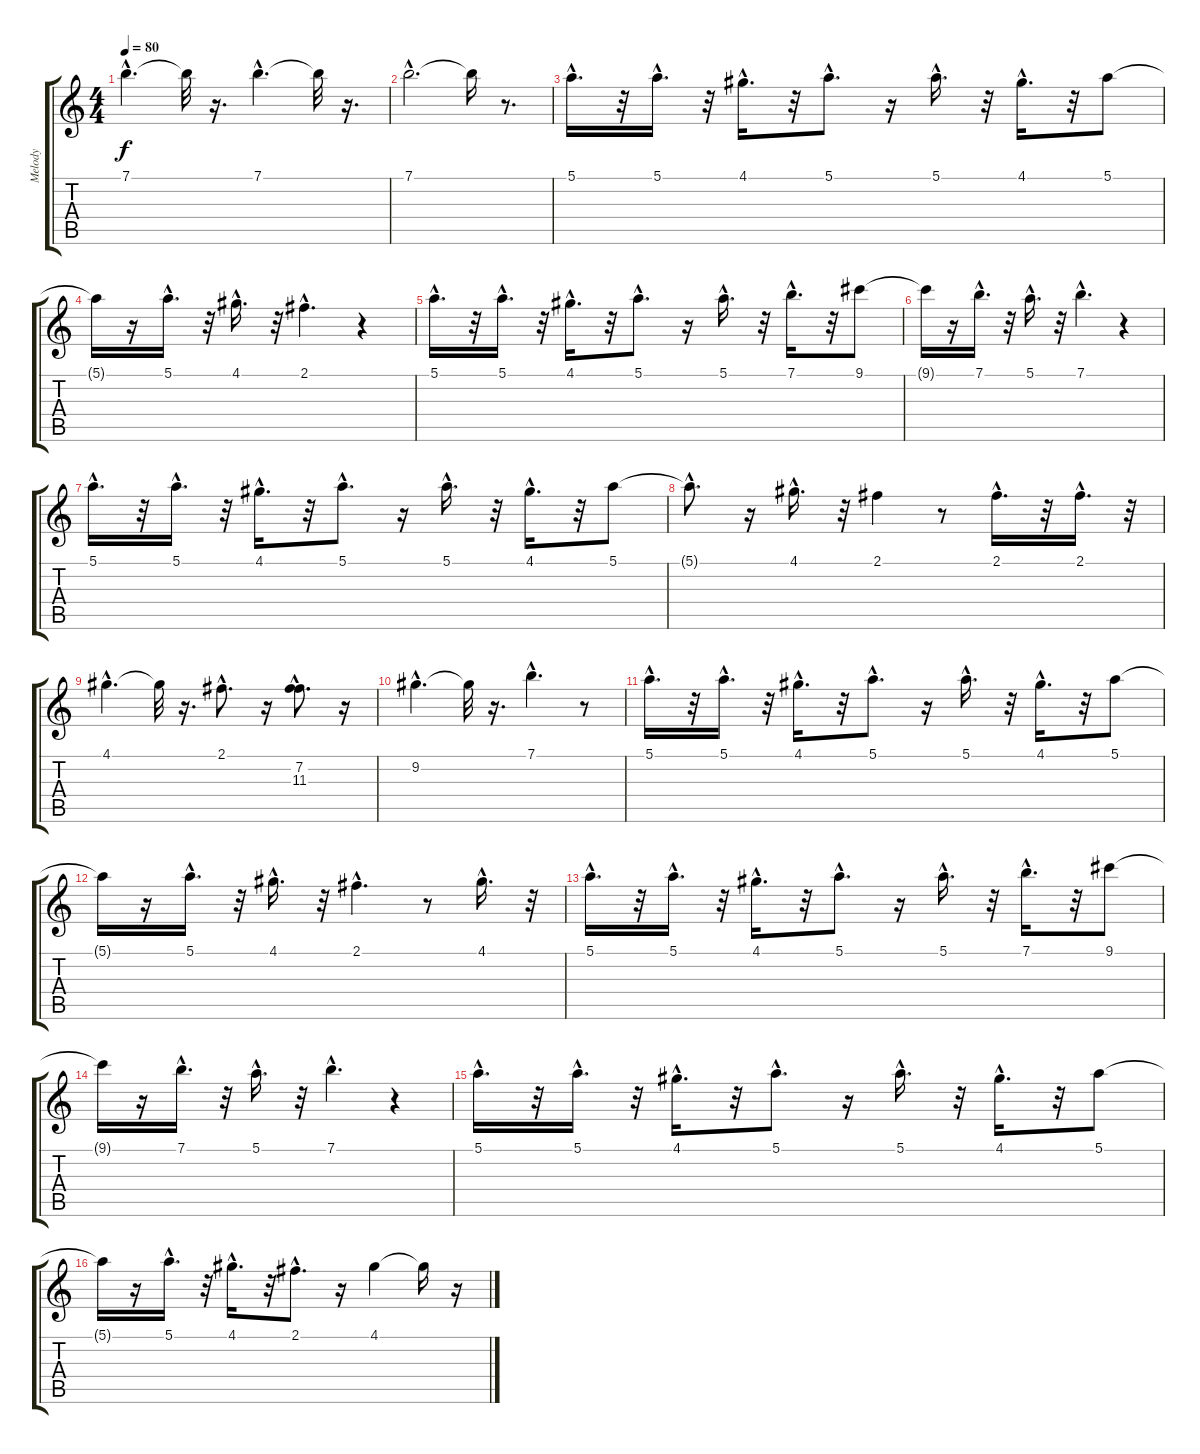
\track ("Melody " "Melody ") {instrument electricguitarjazz}
\staff {score tabs}
\tuning (E4 B3 G3 D3 A2 E2) {hide}
\ts (4 4)
\tempo 80
\clef g2
\ks c
7.1{hac}.4{d dy f} 7.1{t}.32 r.16{d} 7.1{hac}.4{d} 7.1{t}.32 r.16{d} |
7.1{hac}.2{d} 7.1{t}.16 r.8{d} |
5.1{hac}.16{d} r.32 5.1{hac}.16{d} r.32 4.1{hac}.16{d} r.32 5.1{hac}.8{d} r.16 5.1{hac}.16{d} r.32 4.1{hac}.16{d} r.32 5.1.8 |
5.1{t}.16 r.16 5.1{hac}.16{d} r.32 4.1{hac}.16{d} r.32 2.1{hac}.4{d} r.4 |
5.1{hac}.16{d} r.32 5.1{hac}.16{d} r.32 4.1{hac}.16{d} r.32 5.1{hac}.8{d} r.16 5.1{hac}.16{d} r.32 7.1{hac}.16{d} r.32 9.1.8 |
9.1{t}.16 r.16 7.1{hac}.16{d} r.32 5.1{hac}.16{d} r.32 7.1{hac}.4{d} r.4 |
5.1{hac}.16{d} r.32 5.1{hac}.16{d} r.32 4.1{hac}.16{d} r.32 5.1{hac}.8{d} r.16 5.1{hac}.16{d} r.32 4.1{hac}.16{d} r.32 5.1.8 |
5.1{hac t}.8{d} r.16 4.1{hac}.16{d} r.32 2.1.4 r.8 2.1{hac}.16{d} r.32 2.1{hac}.16{d} r.32 |
4.1{hac}.4{d} 4.1{t}.32 r.16{d} 2.1{hac}.8{d} r.16 (7.2{hac} 11.3{hac}).8{d} r.16 |
9.2{hac}.4{d} 9.2{t}.32 r.16{d} 7.1{hac}.4{d} r.8 |
5.1{hac}.16{d} r.32 5.1{hac}.16{d} r.32 4.1{hac}.16{d} r.32 5.1{hac}.8{d} r.16 5.1{hac}.16{d} r.32 4.1{hac}.16{d} r.32 5.1.8 |
5.1{t}.16 r.16 5.1{hac}.16{d} r.32 4.1{hac}.16{d} r.32 2.1{hac}.4{d} r.8 4.1{hac}.16{d} r.32 |
5.1{hac}.16{d} r.32 5.1{hac}.16{d} r.32 4.1{hac}.16{d} r.32 5.1{hac}.8{d} r.16 5.1{hac}.16{d} r.32 7.1{hac}.16{d} r.32 9.1.8 |
9.1{t}.16 r.16 7.1{hac}.16{d} r.32 5.1{hac}.16{d} r.32 7.1{hac}.4{d} r.4 |
5.1{hac}.16{d} r.32 5.1{hac}.16{d} r.32 4.1{hac}.16{d} r.32 5.1{hac}.8{d} r.16 5.1{hac}.16{d} r.32 4.1{hac}.16{d} r.32 5.1.8 |
5.1{t}.16 r.16 5.1{hac}.16{d} r.32 4.1{hac}.16{d} r.32 2.1{hac}.8{d} r.16 4.1.4 4.1{t}.16 r.16
